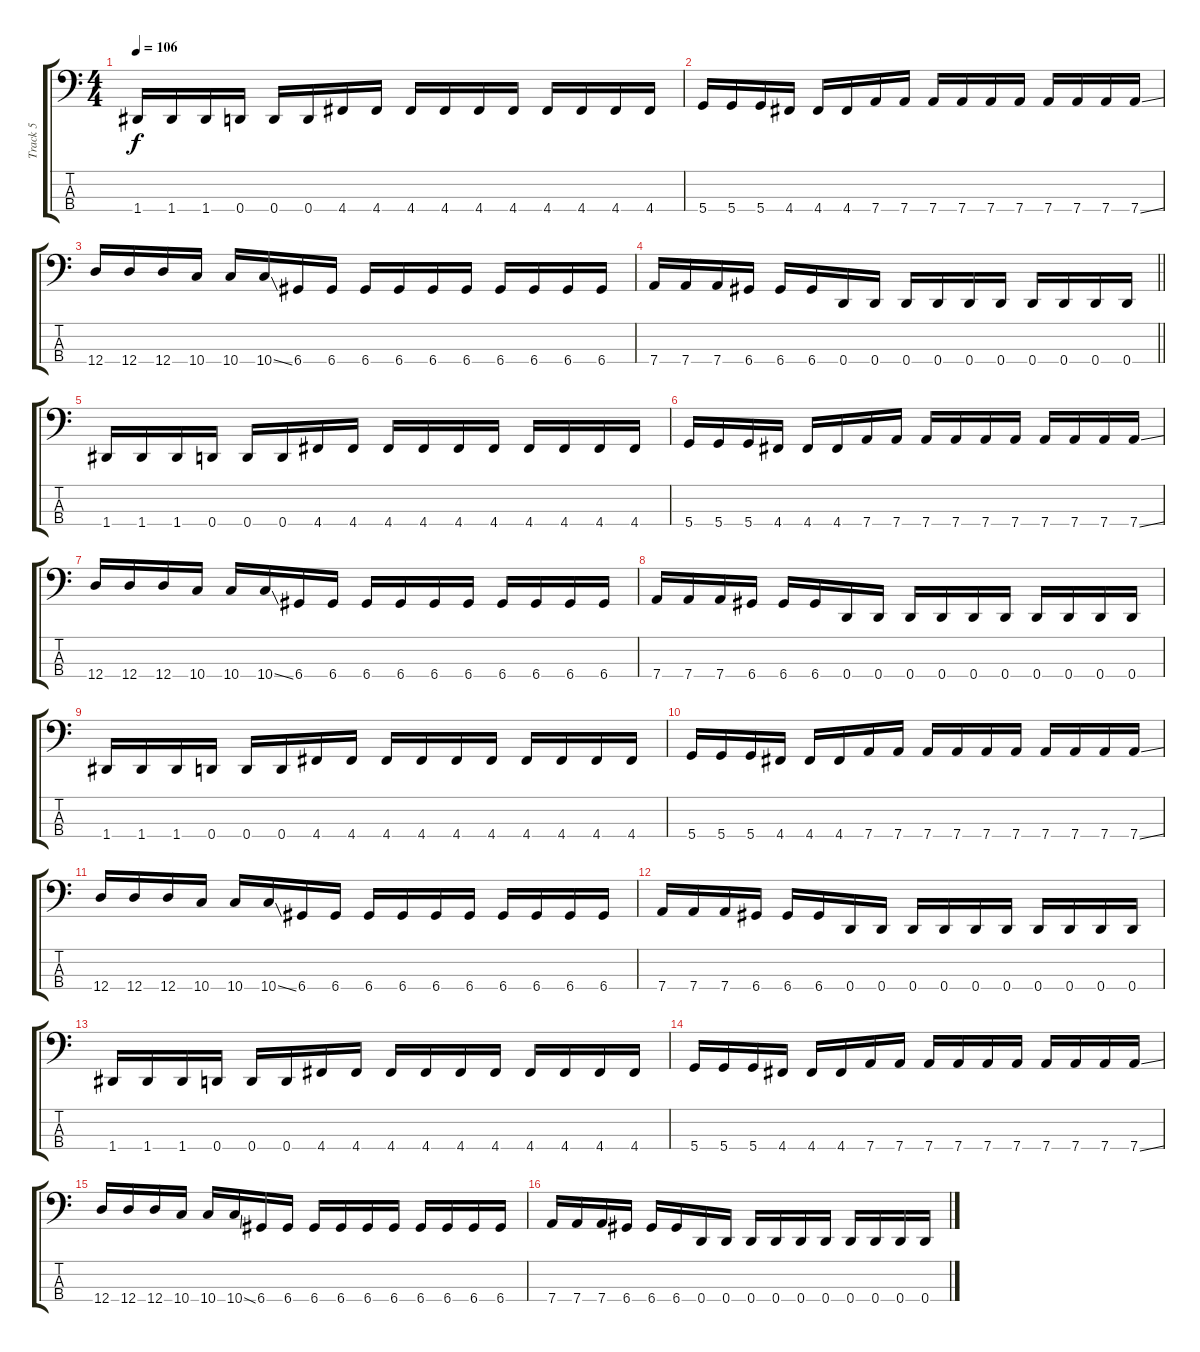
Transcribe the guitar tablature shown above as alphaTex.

\track ("Track 5" "Track 5") {instrument electricbassfinger}
\staff {score tabs}
\tuning (G2 D2 A1 D1) {hide}
\ts (4 4)
\tempo 106
\clef f4
\ks c
1.4.16{dy f} 1.4.16 1.4.16 0.4.16 0.4.16 0.4.16 4.4.16 4.4.16 4.4.16 4.4.16 4.4.16 4.4.16 4.4.16 4.4.16 4.4.16 4.4.16 |
5.4.16 5.4.16 5.4.16 4.4.16 4.4.16 4.4.16 7.4.16 7.4.16 7.4.16 7.4.16 7.4.16 7.4.16 7.4.16 7.4.16 7.4.16 7.4{ss}.16 |
12.4.16 12.4.16 12.4.16 10.4.16 10.4.16 10.4{ss}.16 6.4.16 6.4.16 6.4.16 6.4.16 6.4.16 6.4.16 6.4.16 6.4.16 6.4.16 6.4.16 |
\barLineRight lightlight
7.4.16 7.4.16 7.4.16 6.4.16 6.4.16 6.4.16 0.4.16 0.4.16 0.4.16 0.4.16 0.4.16 0.4.16 0.4.16 0.4.16 0.4.16 0.4.16 |
\section ("" "")
1.4.16 1.4.16 1.4.16 0.4.16 0.4.16 0.4.16 4.4.16 4.4.16 4.4.16 4.4.16 4.4.16 4.4.16 4.4.16 4.4.16 4.4.16 4.4.16 |
5.4.16 5.4.16 5.4.16 4.4.16 4.4.16 4.4.16 7.4.16 7.4.16 7.4.16 7.4.16 7.4.16 7.4.16 7.4.16 7.4.16 7.4.16 7.4{ss}.16 |
12.4.16 12.4.16 12.4.16 10.4.16 10.4.16 10.4{ss}.16 6.4.16 6.4.16 6.4.16 6.4.16 6.4.16 6.4.16 6.4.16 6.4.16 6.4.16 6.4.16 |
7.4.16 7.4.16 7.4.16 6.4.16 6.4.16 6.4.16 0.4.16 0.4.16 0.4.16 0.4.16 0.4.16 0.4.16 0.4.16 0.4.16 0.4.16 0.4.16 |
1.4.16 1.4.16 1.4.16 0.4.16 0.4.16 0.4.16 4.4.16 4.4.16 4.4.16 4.4.16 4.4.16 4.4.16 4.4.16 4.4.16 4.4.16 4.4.16 |
5.4.16 5.4.16 5.4.16 4.4.16 4.4.16 4.4.16 7.4.16 7.4.16 7.4.16 7.4.16 7.4.16 7.4.16 7.4.16 7.4.16 7.4.16 7.4{ss}.16 |
12.4.16 12.4.16 12.4.16 10.4.16 10.4.16 10.4{ss}.16 6.4.16 6.4.16 6.4.16 6.4.16 6.4.16 6.4.16 6.4.16 6.4.16 6.4.16 6.4.16 |
7.4.16 7.4.16 7.4.16 6.4.16 6.4.16 6.4.16 0.4.16 0.4.16 0.4.16 0.4.16 0.4.16 0.4.16 0.4.16 0.4.16 0.4.16 0.4.16 |
1.4.16 1.4.16 1.4.16 0.4.16 0.4.16 0.4.16 4.4.16 4.4.16 4.4.16 4.4.16 4.4.16 4.4.16 4.4.16 4.4.16 4.4.16 4.4.16 |
5.4.16 5.4.16 5.4.16 4.4.16 4.4.16 4.4.16 7.4.16 7.4.16 7.4.16 7.4.16 7.4.16 7.4.16 7.4.16 7.4.16 7.4.16 7.4{ss}.16 |
12.4.16 12.4.16 12.4.16 10.4.16 10.4.16 10.4{ss}.16 6.4.16 6.4.16 6.4.16 6.4.16 6.4.16 6.4.16 6.4.16 6.4.16 6.4.16 6.4.16 |
7.4.16 7.4.16 7.4.16 6.4.16 6.4.16 6.4.16 0.4.16 0.4.16 0.4.16 0.4.16 0.4.16 0.4.16 0.4.16 0.4.16 0.4.16 0.4.16
